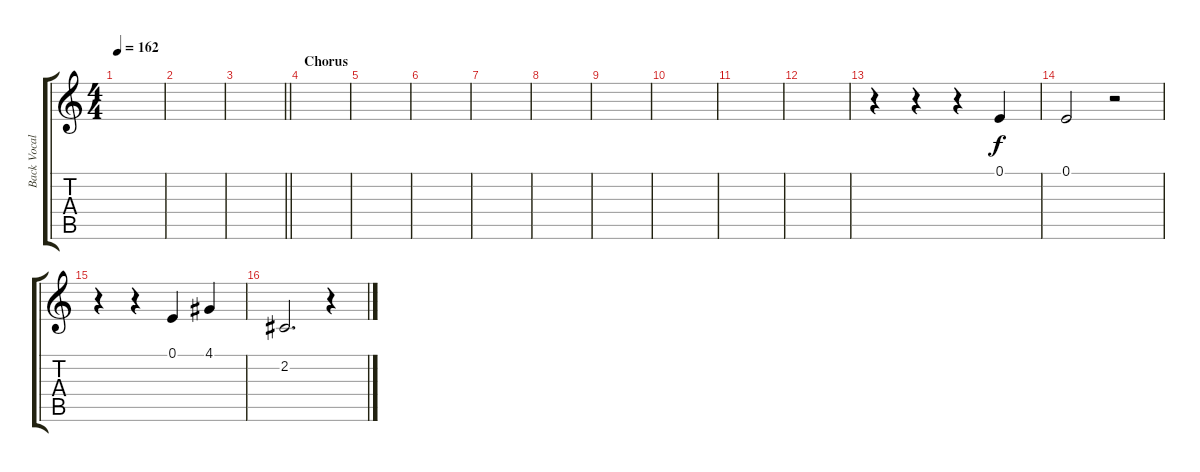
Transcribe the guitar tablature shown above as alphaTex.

\track ("Back Vocals" "Back Vocal") {instrument tenorsax}
\staff {score tabs}
\tuning (E4 B3 G3 D3 A2 E2) {hide}
\ts (4 4)
\tempo 162
\clef g2
\ks c
|
|
\barLineRight lightlight
|
\section ("" "Chorus")
|
|
|
|
|
|
|
|
|
r.4 r.4 r.4 0.1.4 |
0.1.2 r.2 |
r.4 r.4 0.1.4 4.1.4 |
2.2.2{d} r.4
